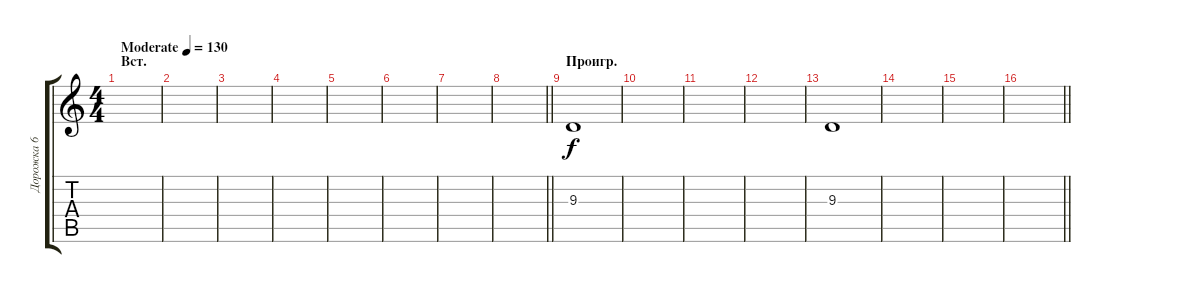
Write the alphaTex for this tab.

\track ("Дорожка 6" "Дорожка 6") {instrument tubularbells}
\staff {score tabs}
\tuning (D4 A3 F3 C3 G2 D2) {hide}
\ts (4 4)
\section ("" "Вст.")
\tempo (130 "Moderate")
\clef g2
\ks c
|
|
|
|
|
|
|
\barLineRight lightlight
|
\section ("" "Проигр.")
9.3.1 |
|
|
|
9.3.1 |
|
|
\barLineRight lightlight
